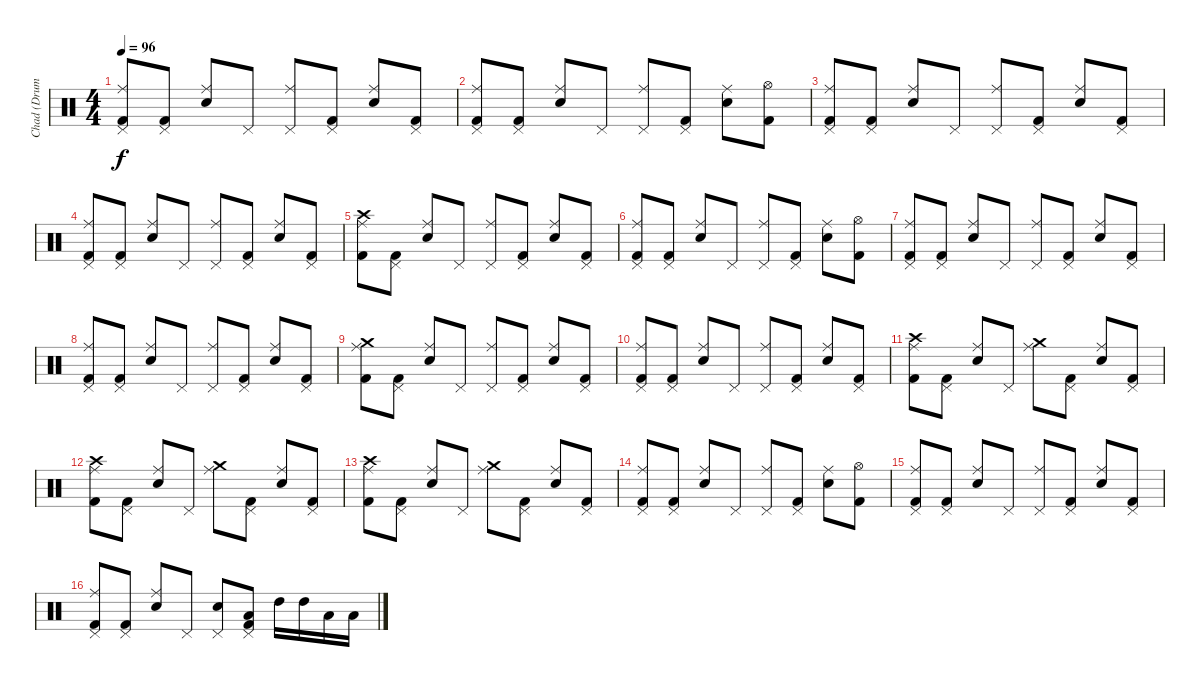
\track ("Chad (Drums)" "Chad (Drum") {instrument percussion}
\staff {score}
\articulation defaults
\ts (4 4)
\tempo 96
\clef neutral
\ks c
("Pedal Hi-Hat (hit)" "Kick (hit) 2" "Ride (middle)").8{dy f} ("Pedal Hi-Hat (hit)" "Kick (hit) 2").8 ("Ride (middle)" "Snare (hit) 2").8 "Pedal Hi-Hat (hit)".8 ("Pedal Hi-Hat (hit)" "Ride (middle)").8 ("Pedal Hi-Hat (hit)" "Kick (hit) 2").8 ("Ride (middle)" "Snare (hit) 2").8 ("Pedal Hi-Hat (hit)" "Kick (hit) 2").8 |
("Pedal Hi-Hat (hit)" "Kick (hit) 2" "Ride (middle)").8 ("Pedal Hi-Hat (hit)" "Kick (hit) 2").8 ("Ride (middle)" "Snare (hit) 2").8 "Pedal Hi-Hat (hit)".8 ("Pedal Hi-Hat (hit)" "Ride (middle)").8 ("Pedal Hi-Hat (hit)" "Kick (hit) 2").8 ("Ride (middle)" "Snare (hit) 2").8 ("Hi-Hat (open)" "Kick (hit) 2").8 |
("Pedal Hi-Hat (hit)" "Kick (hit) 2" "Ride (middle)").8 ("Pedal Hi-Hat (hit)" "Kick (hit) 2").8 ("Ride (middle)" "Snare (hit) 2").8 "Pedal Hi-Hat (hit)".8 ("Pedal Hi-Hat (hit)" "Ride (middle)").8 ("Pedal Hi-Hat (hit)" "Kick (hit) 2").8 ("Ride (middle)" "Snare (hit) 2").8 ("Pedal Hi-Hat (hit)" "Kick (hit) 2").8 |
("Pedal Hi-Hat (hit)" "Kick (hit) 2" "Ride (middle)").8 ("Pedal Hi-Hat (hit)" "Kick (hit) 2").8 ("Ride (middle)" "Snare (hit) 2").8 "Pedal Hi-Hat (hit)".8 ("Pedal Hi-Hat (hit)" "Ride (middle)").8 ("Pedal Hi-Hat (hit)" "Kick (hit) 2").8 ("Ride (middle)" "Snare (hit) 2").8 ("Pedal Hi-Hat (hit)" "Kick (hit) 2").8 |
("Crash high (hit)" "Kick (hit) 2" "Ride (middle)").8 ("Pedal Hi-Hat (hit)" "Kick (hit) 2").8 ("Ride (middle)" "Snare (hit) 2").8 "Pedal Hi-Hat (hit)".8 ("Pedal Hi-Hat (hit)" "Ride (middle)").8 ("Pedal Hi-Hat (hit)" "Kick (hit) 2").8 ("Ride (middle)" "Snare (hit) 2").8 ("Pedal Hi-Hat (hit)" "Kick (hit) 2").8 |
("Pedal Hi-Hat (hit)" "Kick (hit) 2" "Ride (middle)").8 ("Pedal Hi-Hat (hit)" "Kick (hit) 2").8 ("Ride (middle)" "Snare (hit) 2").8 "Pedal Hi-Hat (hit)".8 ("Pedal Hi-Hat (hit)" "Ride (middle)").8 ("Pedal Hi-Hat (hit)" "Kick (hit) 2").8 ("Ride (middle)" "Snare (hit) 2").8 ("Hi-Hat (open)" "Kick (hit) 2").8 |
("Pedal Hi-Hat (hit)" "Kick (hit) 2" "Ride (middle)").8 ("Pedal Hi-Hat (hit)" "Kick (hit) 2").8 ("Ride (middle)" "Snare (hit) 2").8 "Pedal Hi-Hat (hit)".8 ("Pedal Hi-Hat (hit)" "Ride (middle)").8 ("Pedal Hi-Hat (hit)" "Kick (hit) 2").8 ("Ride (middle)" "Snare (hit) 2").8 ("Pedal Hi-Hat (hit)" "Kick (hit) 2").8 |
("Pedal Hi-Hat (hit)" "Kick (hit) 2" "Ride (middle)").8 ("Pedal Hi-Hat (hit)" "Kick (hit) 2").8 ("Ride (middle)" "Snare (hit) 2").8 "Pedal Hi-Hat (hit)".8 ("Pedal Hi-Hat (hit)" "Ride (middle)").8 ("Pedal Hi-Hat (hit)" "Kick (hit) 2").8 ("Ride (middle)" "Snare (hit) 2").8 ("Pedal Hi-Hat (hit)" "Kick (hit) 2").8 |
("Crash medium (hit)" "Kick (hit) 2" "Ride (middle)").8 ("Pedal Hi-Hat (hit)" "Kick (hit) 2").8 ("Ride (middle)" "Snare (hit) 2").8 "Pedal Hi-Hat (hit)".8 ("Pedal Hi-Hat (hit)" "Ride (middle)").8 ("Pedal Hi-Hat (hit)" "Kick (hit) 2").8 ("Ride (middle)" "Snare (hit) 2").8 ("Pedal Hi-Hat (hit)" "Kick (hit) 2").8 |
("Pedal Hi-Hat (hit)" "Kick (hit) 2" "Ride (middle)").8 ("Pedal Hi-Hat (hit)" "Kick (hit) 2").8 ("Ride (middle)" "Snare (hit) 2").8 "Pedal Hi-Hat (hit)".8 ("Pedal Hi-Hat (hit)" "Ride (middle)").8 ("Pedal Hi-Hat (hit)" "Kick (hit) 2").8 ("Ride (middle)" "Snare (hit) 2").8 ("Pedal Hi-Hat (hit)" "Kick (hit) 2").8 |
("Crash high (hit)" "Kick (hit) 2" "Ride (middle)").8 ("Pedal Hi-Hat (hit)" "Kick (hit) 2").8 ("Ride (middle)" "Snare (hit) 2").8 "Pedal Hi-Hat (hit)".8 ("Crash medium (hit)" "Ride (middle)").8 ("Pedal Hi-Hat (hit)" "Kick (hit) 2").8 ("Ride (middle)" "Snare (hit) 2").8 ("Pedal Hi-Hat (hit)" "Kick (hit) 2").8 |
("Crash high (hit)" "Kick (hit) 2" "Ride (middle)").8 ("Pedal Hi-Hat (hit)" "Kick (hit) 2").8 ("Ride (middle)" "Snare (hit) 2").8 "Pedal Hi-Hat (hit)".8 ("Crash medium (hit)" "Ride (middle)").8 ("Pedal Hi-Hat (hit)" "Kick (hit) 2").8 ("Ride (middle)" "Snare (hit) 2").8 ("Pedal Hi-Hat (hit)" "Kick (hit) 2").8 |
("Crash high (hit)" "Kick (hit) 2" "Ride (middle)").8 ("Pedal Hi-Hat (hit)" "Kick (hit) 2").8 ("Ride (middle)" "Snare (hit) 2").8 "Pedal Hi-Hat (hit)".8 ("Crash medium (hit)" "Ride (middle)").8 ("Pedal Hi-Hat (hit)" "Kick (hit) 2").8 ("Ride (middle)" "Snare (hit) 2").8 ("Pedal Hi-Hat (hit)" "Kick (hit) 2").8 |
("Pedal Hi-Hat (hit)" "Kick (hit) 2" "Ride (middle)").8 ("Pedal Hi-Hat (hit)" "Kick (hit) 2").8 ("Ride (middle)" "Snare (hit) 2").8 "Pedal Hi-Hat (hit)".8 ("Pedal Hi-Hat (hit)" "Ride (middle)").8 ("Pedal Hi-Hat (hit)" "Kick (hit) 2").8 ("Ride (middle)" "Snare (hit) 2").8 ("Hi-Hat (open)" "Kick (hit) 2").8 |
("Pedal Hi-Hat (hit)" "Kick (hit) 2" "Ride (middle)").8 ("Pedal Hi-Hat (hit)" "Kick (hit) 2").8 ("Ride (middle)" "Snare (hit) 2").8 "Pedal Hi-Hat (hit)".8 ("Pedal Hi-Hat (hit)" "Ride (middle)").8 ("Pedal Hi-Hat (hit)" "Kick (hit) 2").8 ("Ride (middle)" "Snare (hit) 2").8 ("Pedal Hi-Hat (hit)" "Kick (hit) 2").8 |
("Pedal Hi-Hat (hit)" "Kick (hit) 2" "Ride (middle)").8 ("Pedal Hi-Hat (hit)" "Kick (hit) 2").8 ("Ride (middle)" "Snare (hit) 2").8 "Pedal Hi-Hat (hit)".8 ("Pedal Hi-Hat (hit)" "Snare (hit) 2").8 ("Pedal Hi-Hat (hit)" "Kick (hit) 2" "Low Tom (hit)").8 "High Tom (hit)".16 "High Tom (hit)".16 "Low Tom (hit)".16 "Low Tom (hit)".16
